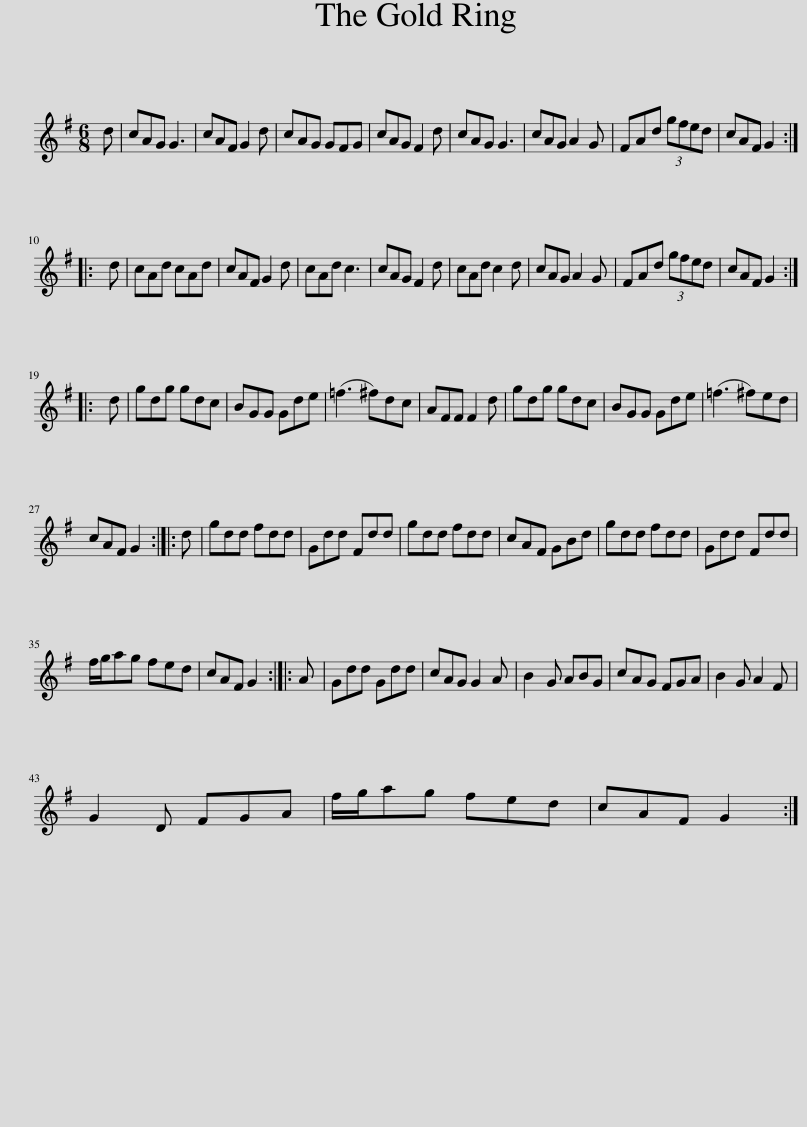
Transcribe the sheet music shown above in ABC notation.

X:1
L:1/8
M:6/8
I:linebreak $
K:G
V:1 treble
V:1
 d | cAG G3 | cAF G2 d | cAG GFG | cAG F2 d | %5
 cAG G3 | cAG A2 G | FAd (3gfed | cAF G2 ::$ d | %10
 cAd cAd | cAF G2 d | cAd c3 | cAG F2 d | cAd c2 d | %15
 cAG A2 G | FAd (3gfed | cAF G2 ::$ d | gdg gdc | %20
 BGG Gde | (=f3 ^f)dc | AFF F2 d | gdg gdc | BGG Gde | %25
 (=f3 ^f)ed |$ cAF G2 :: d | gdd fdd | Gdd Fdd | %30
 gdd fdd | cAF GBd | gdd fdd | Gdd Fdd |$ f/g/ag fed | %35
 cAF G2 :: A | Gdd Gdd | cAG G2 A | B2 G ABG | %40
 cAG FGA | B2 G A2 F |$ G2 D FGA | f/g/ag fed | cAF G2 :| %45
